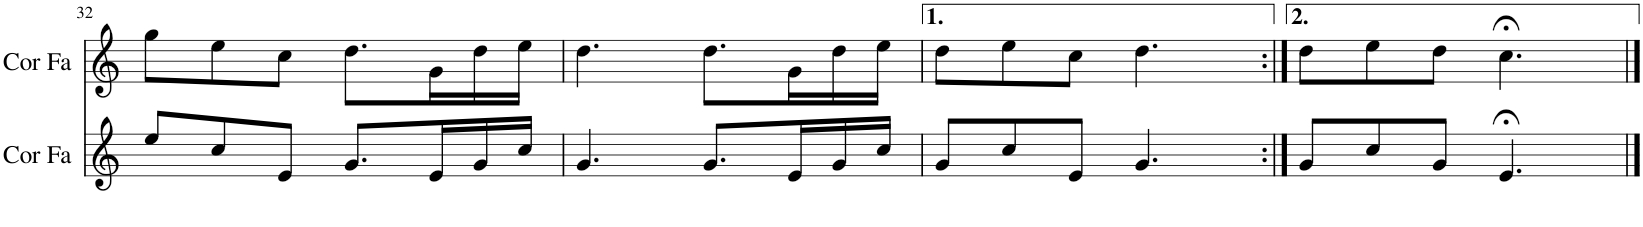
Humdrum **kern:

**kern	**kern
*part2	*part1
*staff2	*staff1
*I"Cor en Fa	*I"Cor en Fa
*I'Cor Fa	*I'Cor Fa
!!LO:PB:g=z
*clefG2	*clefG2
*Trd4c7	*Trd4c7
*k[]	*k[]
*M6/8	*M6/8
=32	=32
8ee/L	8gg\L
8cc/	8ee\
8e/J	8cc\J
8.g/L	8.dd\L
16e/L	16g\L
16g/	16dd\
16cc/JJ	16ee\JJ
=33	=33
4.g/	4.dd\
8.g/L	8.dd\L
16e/L	16g\L
16g/	16dd\
16cc/JJ	16ee\JJ
=34	=34
8g/L	8dd\L
8cc/	8ee\
8e/J	8cc\J
4.g/	4.dd\
=35:|!	=35:|!
8g/L	8dd\L
8cc/	8ee\
8g/J	8dd\J
4.e;</	4.cc;<\
==	==
*-	*-
